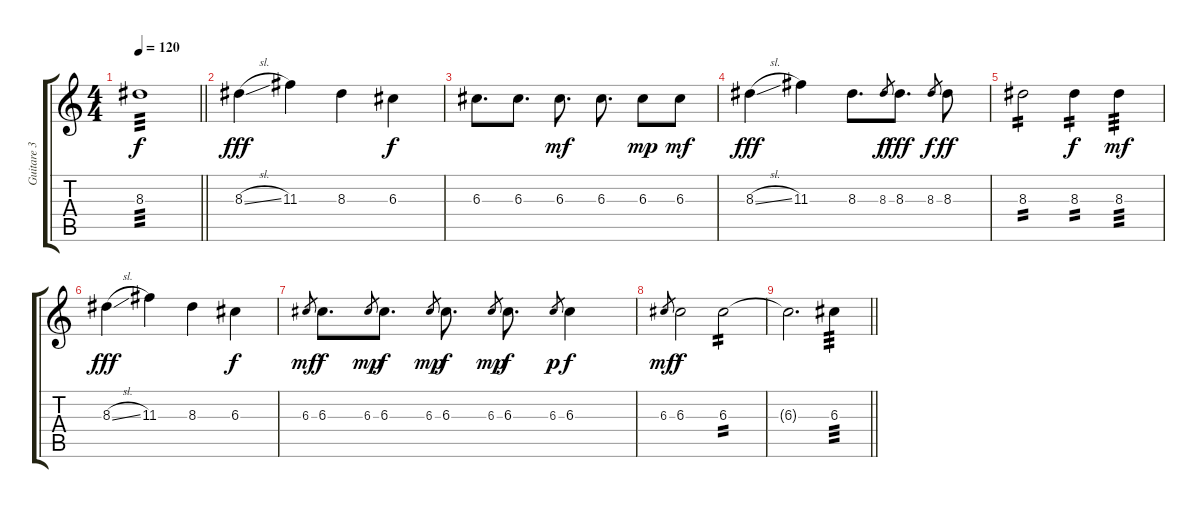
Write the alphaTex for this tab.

\track ("Guitare 3" "Guitare 3") {instrument overdrivenguitar}
\staff {score tabs}
\tuning (E4 B3 G3 D3 A2 E2) {hide}
\ts (4 4)
\tempo 120
\clef g2
\barLineRight lightlight
\ks c
8.3.1{tp 3 dy f} |
8.3{sl}.4{dy fff} 11.3.4 8.3.4 6.3.4{dy f} |
6.3.8{d} 6.3.8{d} 6.3.8{d dy mf} 6.3.8{d} 6.3.8{dy mp} 6.3.8{dy mf} |
8.3{sl}.4{dy fff} 11.3.4 8.3.8{d} 8.3.8{gr dy f} 8.3.8{d dy fff} 8.3.8{gr dy f} 8.3.8{dy ff} |
8.3.2{tp 2} 8.3.4{tp 2 dy f} 8.3.4{tp 3 dy mf} |
8.3{sl}.4{dy fff} 11.3.4 8.3.4 6.3.4{dy f} |
6.3.8{gr dy mf} 6.3.8{d dy f} 6.3.8{gr dy mp} 6.3.8{d dy f} 6.3.8{gr dy mp} 6.3.8{d dy f} 6.3.8{gr dy mp} 6.3.8{d dy f} 6.3.8{gr dy p} 6.3.4{dy f} |
6.3.8{gr dy mf} 6.3.2{dy f} 6.3.2{tp 2} |
\barLineRight lightlight
6.3{t}.2{d} 6.3.4{tp 3}
